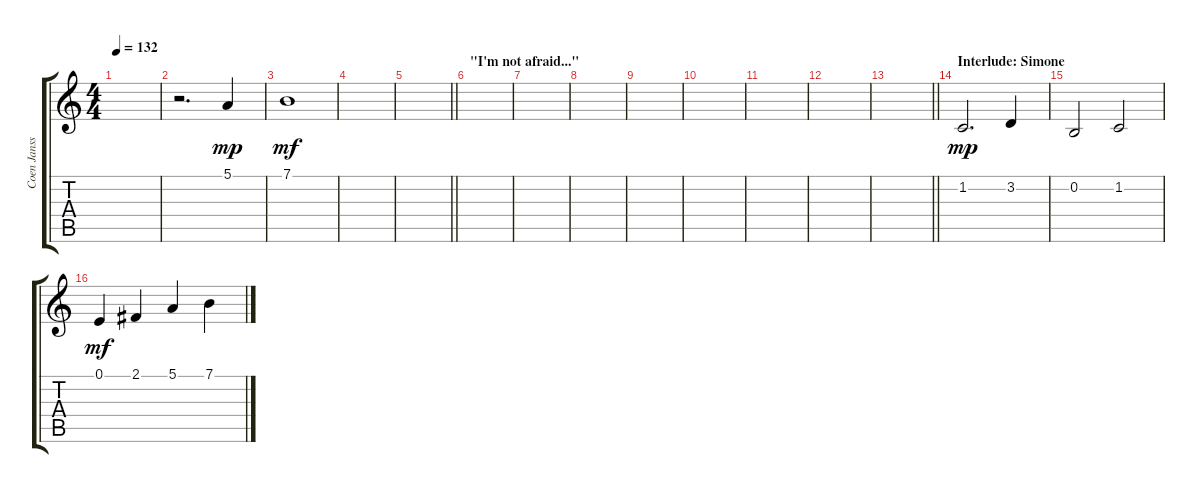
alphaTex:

\track ("Coen Janssen" "Coen Janss") {instrument frenchhorn}
\staff {score tabs}
\tuning (E4 B3 G3 D3 A2 E2) {hide}
\ts (4 4)
\tempo 132
\clef g2
\ks c
|
r.2{d} 5.1.4{dy mp} |
7.1.1{dy mf} |
|
\barLineRight lightlight
|
\section ("" "\"I'm not afraid...\"")
|
|
|
|
|
|
|
\barLineRight lightlight
|
\section ("" "Interlude: Simone")
1.2.2{d dy mp instrument oboe} 3.2.4 |
0.2.2 1.2.2 |
0.1.4{dy mf} 2.1.4 5.1.4 7.1.4
